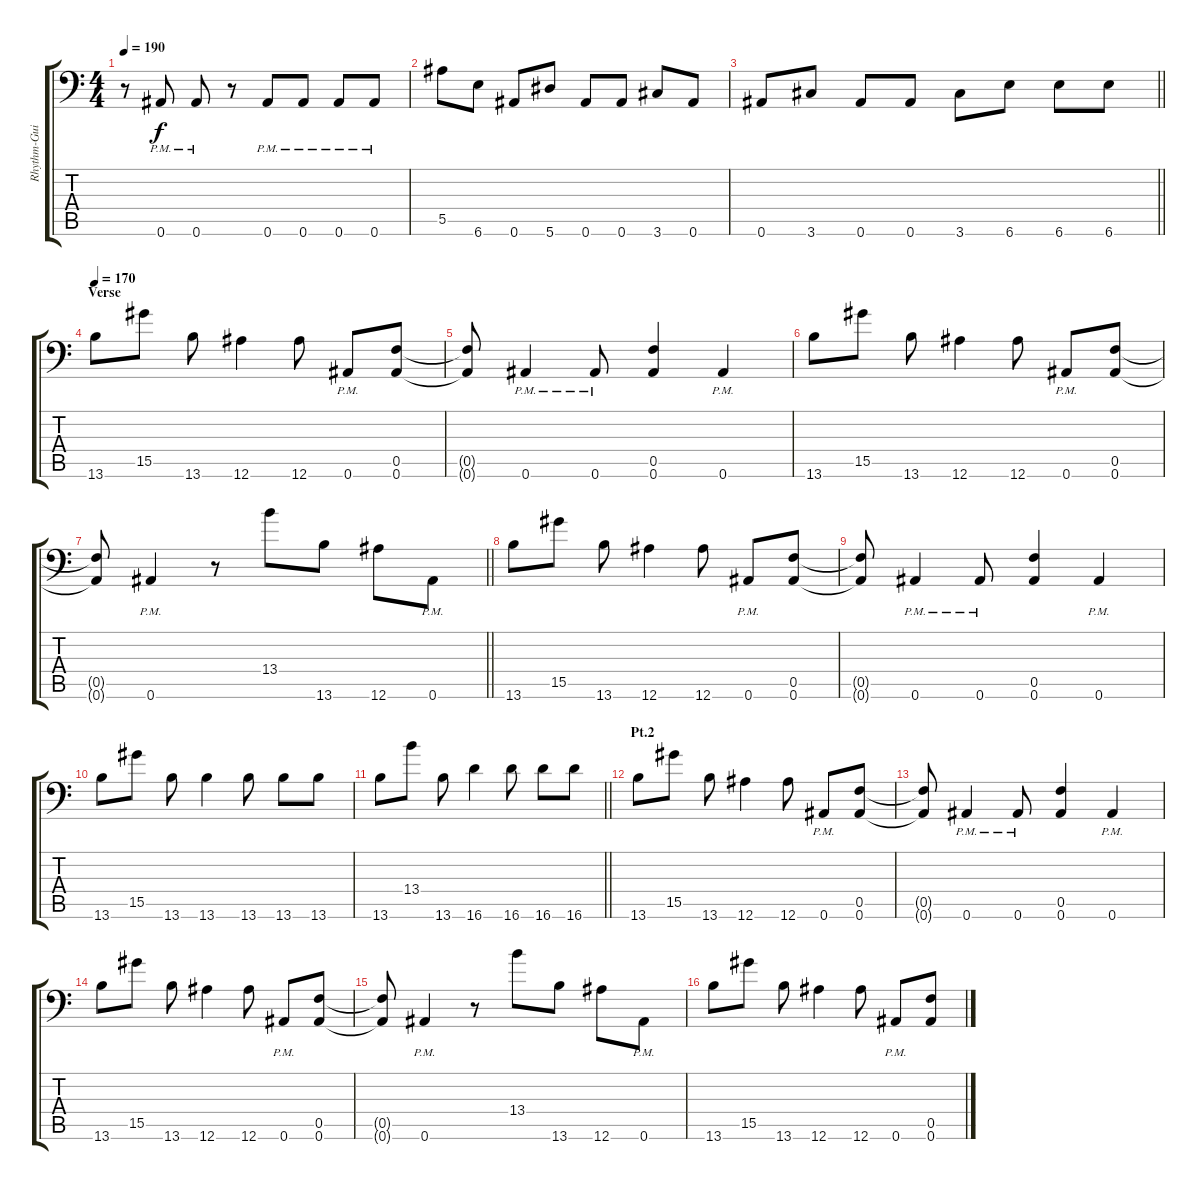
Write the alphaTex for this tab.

\track ("Rhythm-Guitar" "Rhythm-Gui") {instrument distortionguitar}
\staff {score tabs}
\tuning (C4 G3 Eb3 Bb2 F2 Bb1) {hide}
\ts (4 4)
\tempo 190
\clef f4
\ks c
r.8{dy f} 0.6{pm}.8 0.6{pm}.8 r.8 0.6{pm}.8 0.6{pm}.8 0.6{pm}.8 0.6{pm}.8 |
5.5.8 6.6.8 0.6.8 5.6.8 0.6.8 0.6.8 3.6.8 0.6.8 |
\barLineRight lightlight
0.6.8 3.6.8 0.6.8 0.6.8 3.6.8 6.6.8 6.6.8 6.6.8 |
\section ("" "Verse")
\tempo 170
13.6.8 15.5.8 13.6.8 12.6.4 12.6.8 0.6{pm}.8 (0.5 0.6).8 |
(0.5{t} 0.6{t}).8 0.6{pm}.4 0.6{pm}.8 (0.5 0.6).4 0.6{pm}.4 |
13.6.8 15.5.8 13.6.8 12.6.4 12.6.8 0.6{pm}.8 (0.5 0.6).8 |
\barLineRight lightlight
(0.5{t} 0.6{t}).8 0.6{pm}.4 r.8 13.4.8 13.6.8 12.6.8 0.6{pm}.8 |
13.6.8 15.5.8 13.6.8 12.6.4 12.6.8 0.6{pm}.8 (0.5 0.6).8 |
(0.5{t} 0.6{t}).8 0.6{pm}.4 0.6{pm}.8 (0.5 0.6).4 0.6{pm}.4 |
13.6.8 15.5.8 13.6.8 13.6.4 13.6.8 13.6.8 13.6.8 |
\barLineRight lightlight
13.6.8 13.4.8 13.6.8 16.6.4 16.6.8 16.6.8 16.6.8 |
\section ("" "Pt.2")
13.6.8 15.5.8 13.6.8 12.6.4 12.6.8 0.6{pm}.8 (0.5 0.6).8 |
(0.5{t} 0.6{t}).8 0.6{pm}.4 0.6{pm}.8 (0.5 0.6).4 0.6{pm}.4 |
13.6.8 15.5.8 13.6.8 12.6.4 12.6.8 0.6{pm}.8 (0.5 0.6).8 |
(0.5{t} 0.6{t}).8 0.6{pm}.4 r.8 13.4.8 13.6.8 12.6.8 0.6{pm}.8 |
13.6.8 15.5.8 13.6.8 12.6.4 12.6.8 0.6{pm}.8 (0.5 0.6).8
